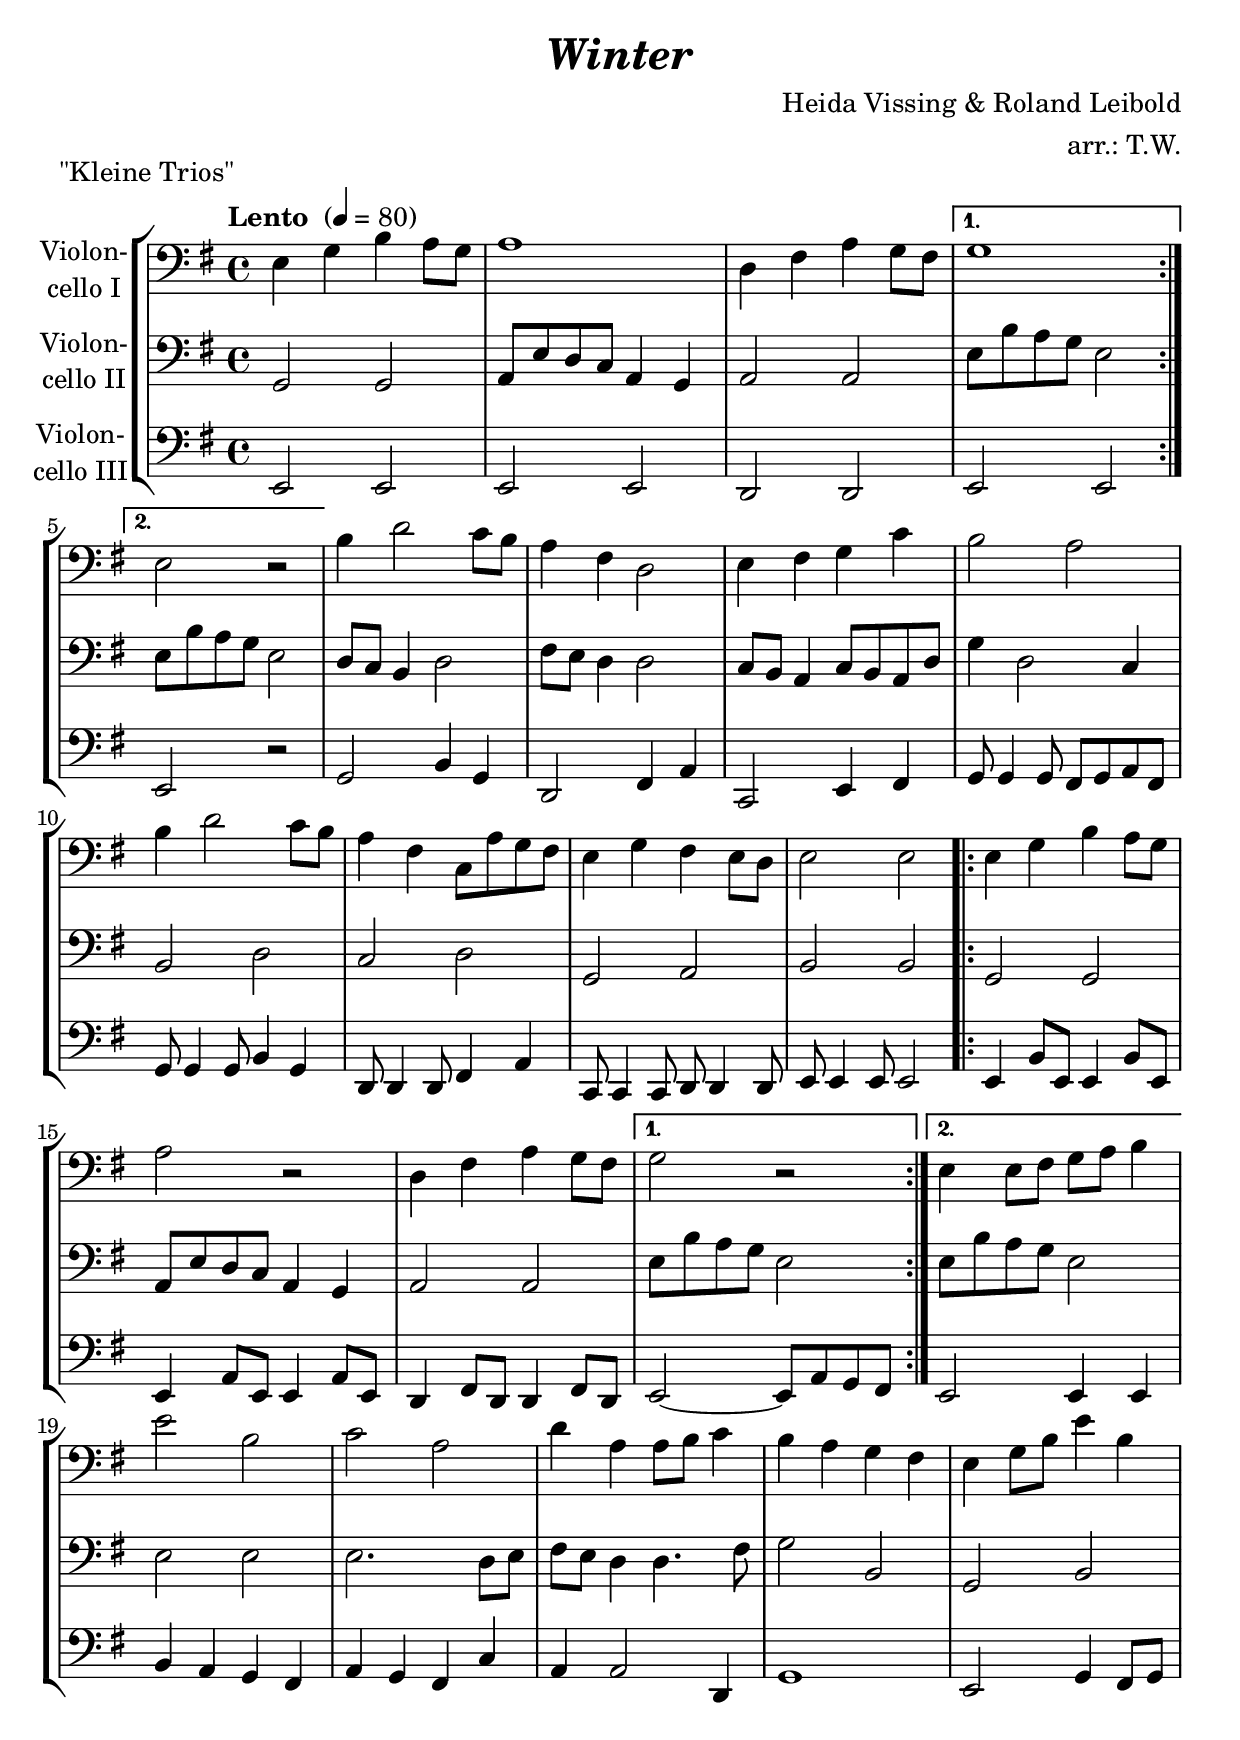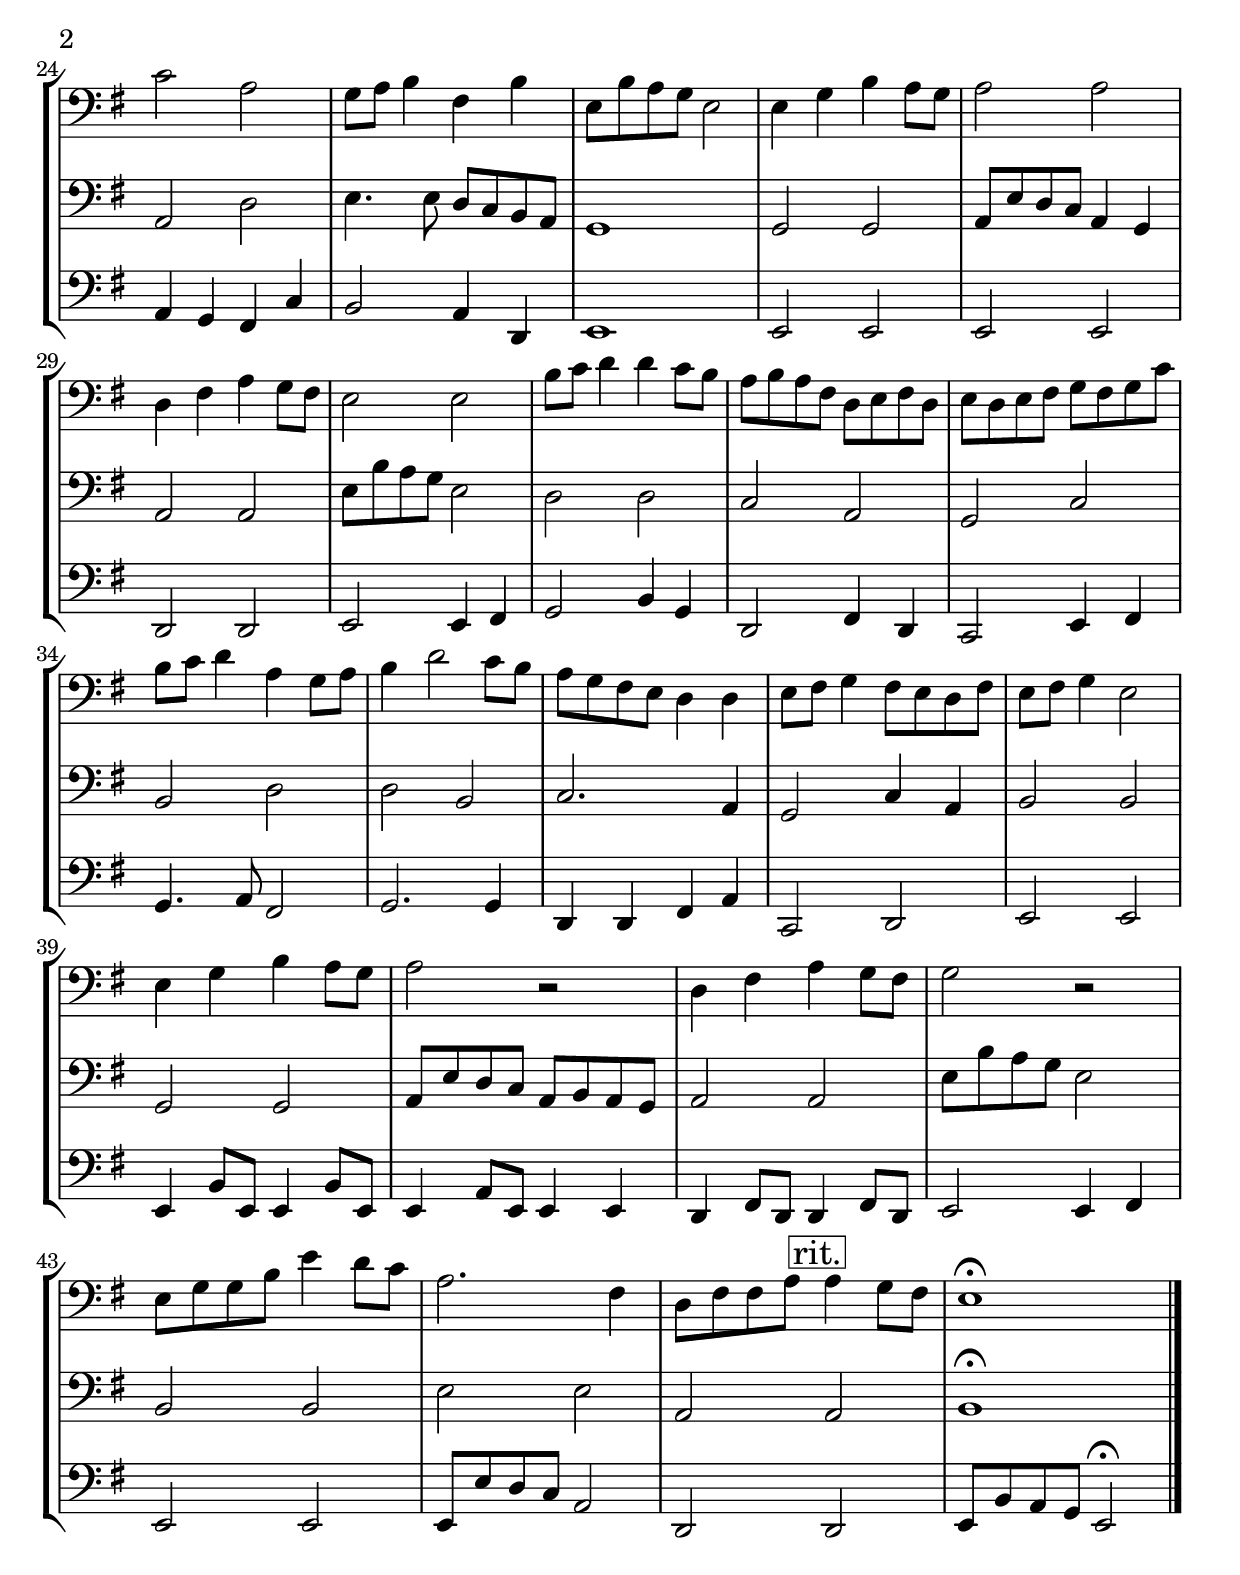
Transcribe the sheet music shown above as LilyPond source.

\version "2.18.2"
\include "deutsch.ly"
  
#(set-global-staff-size 23.5)

\header {
  title     = \markup \bold \italic "Winter"
  composer  = "Heida Vissing & Roland Leibold"
  arranger  = "arr.: T.W."
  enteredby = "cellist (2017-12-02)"
  piece     = "\"Kleine Trios\""
}

voiceconsts = {
  \key e \minor
  \time 4/4
  \clef "bass"
%  \numericTimeSignature
  \compressFullBarRests
  % Set default beaming for all staves
%  \set Timing.beamExceptions = #'()
%  \set Timing.baseMoment     = #(ly:make-moment 1 4)
%  \set Timing.beatStructure  = #'(1 1 1)
  \tempo "Lento " 4=80
}

mifl = "flute"
miob = "oboe"
mifh = "french horn"
misx = "tenor sax"
mist = "string ensemble 1"
%minstr = "accordion"
miba = "cello"

rit = \mark \markup \box "rit."

va = \relative c {
  \voiceconsts

  \repeat volta 2 {
    e4 g h a8 g
    a1
    d,4 fis a g8 fis
  }
  \alternative {
    { g1 }
    { e2 r }
  }
  
  h'4 d2 c8 h
  a4 fis d2
  e4 fis g c
  h2 a
  
  h4 d2 c8 h
  a4 fis c8 a' g fis
  e4 g fis e8 d
  e2 e

  \repeat volta 2 {
    e4 g h a8 g
    a2 r
    d,4 fis a g8 fis
  }
  \alternative {
    { g2 r }
    { e4 e8 fis g a h4 }
  }
  e2 h
  c a
  d4 a a8 h c4
  h a g fis

  e g8 h e4 h
  c2 a
  g8 a h4 fis h
  e,8 h' a g e2
  e4 g h a8 g

  a2 a
  d,4 fis a g8 fis
  e2 e
  h'8 c d4 d c8 h
  a h a fis d e fis d

  e d e fis g fis g c
  h c d4 a g8 a
  h4 d2 c8 h
  a g fis e d4 d
  e8 fis g4 fis8 e d fis

  e fis g4 e2
  e4 g h a8 g
  a2 r
  d,4 fis a g8 fis

  g2 r
  e8 g g h e4 d8 c
  a2. fis4
  d8 fis fis a \rit a4 g8 fis
  e1\fermata \bar "|."
}

vb = \relative c {
  \voiceconsts

  \repeat volta 2 {
    g2 g
    a8 e' d c a4 g
    a2 a
  }
  \alternative {
    { e'8 h' a g e2 }
    { e8 h' a g e2 }
  }

  d8 c h4 d2
  fis8 e d4 d2
  c8 h a4 c8 h a d
  g4 d2 c4

  h2 d
  c d
  g, a
  h h

  \repeat volta 2 {
    g g
    a8 e' d c a4 g
    a2 a
  }
  \alternative {
    { e'8 h' a g e2 }
    { e8 h' a g e2 }
  }
  e e
  e2. d8 e
  fis e d4 d4. fis8
  g2 h,

  g h
  a d
  e4. e8 d c h a
  g1
  g2 g

  a8 e' d c a4 g
  a2 a
  e'8 h' a g e2
  d d
  c a

  g c
  h d
  d h
  c2. a4
  g2 c4 a

  h2 h
  g g
  a8 e' d c a h a g
  a2 a

  e'8 h' a g e2
  h h
  e e
  a, \rit a
  h1\fermata \bar "|."
}

vc = \relative c, {
  \voiceconsts

  \repeat volta 2 {
    e2 e
    e e
    d d
  }
  \alternative {
    { e e }
    { e r }
  }

  g h4 g
  d2 fis4 a
  c,2 e4 fis
  g8 g4 g8 fis g a fis

  g g4 g8 h4 g
  d8 d4 d8 fis4 a
  c,8 c4 c8 d d4 d8
  e e4 e8 e2

  \repeat volta 2 {
    e4 h'8 e, e4 h'8 e,
    e4 a8 e e4 a8 e
    d4 fis8 d d4 fis8 d
  }
  \alternative {
    { e2~ e8 a g fis }
    { e2 e4 e }
  }
  h' a g fis
  a g fis c'
  a a2 d,4
  g1

  e2 g4 fis8 g
  a4 g fis c'
  h2 a4 d,
  e1
  e2 e

  e e
  d d
  e e4 fis
  g2 h4 g
  d2 fis4 d

  c2 e4 fis
  g4. a8 fis2
  g2. g4
  d d fis a
  c,2 d

  e e
  e4 h'8 e, e4 h'8 e,
  e4 a8 e e4 e
  d fis8 d d4 fis8 d

  e2 e4 fis
  e2 e
  e8 e' d c a2
  d, \rit d
  e8 h' a g e2\fermata \bar "|."
}


music = \new StaffGroup <<
      \new Staff {
	\set Staff.midiInstrument = \miba
	\set Staff.instrumentName = \markup \center-column { "Violon-" "cello I" }
	\transpose e e { \va }
      }

      \new Staff {
	\set Staff.midiInstrument = \miba
	\set Staff.instrumentName = \markup \center-column { "Violon-" "cello II" }
	\transpose e e { \vb }
      }

      \new Staff {
	\set Staff.midiInstrument = \miba
	\set Staff.instrumentName = \markup \center-column { "Violon-" "cello III" }
	\transpose e e { \vc }
      }
>>

\book {
  \score {
    \music
    \layout {}
  }

  \score {
    \unfoldRepeats \music

    \midi {
      \context {
        \Score
      }
    }
  }
}
